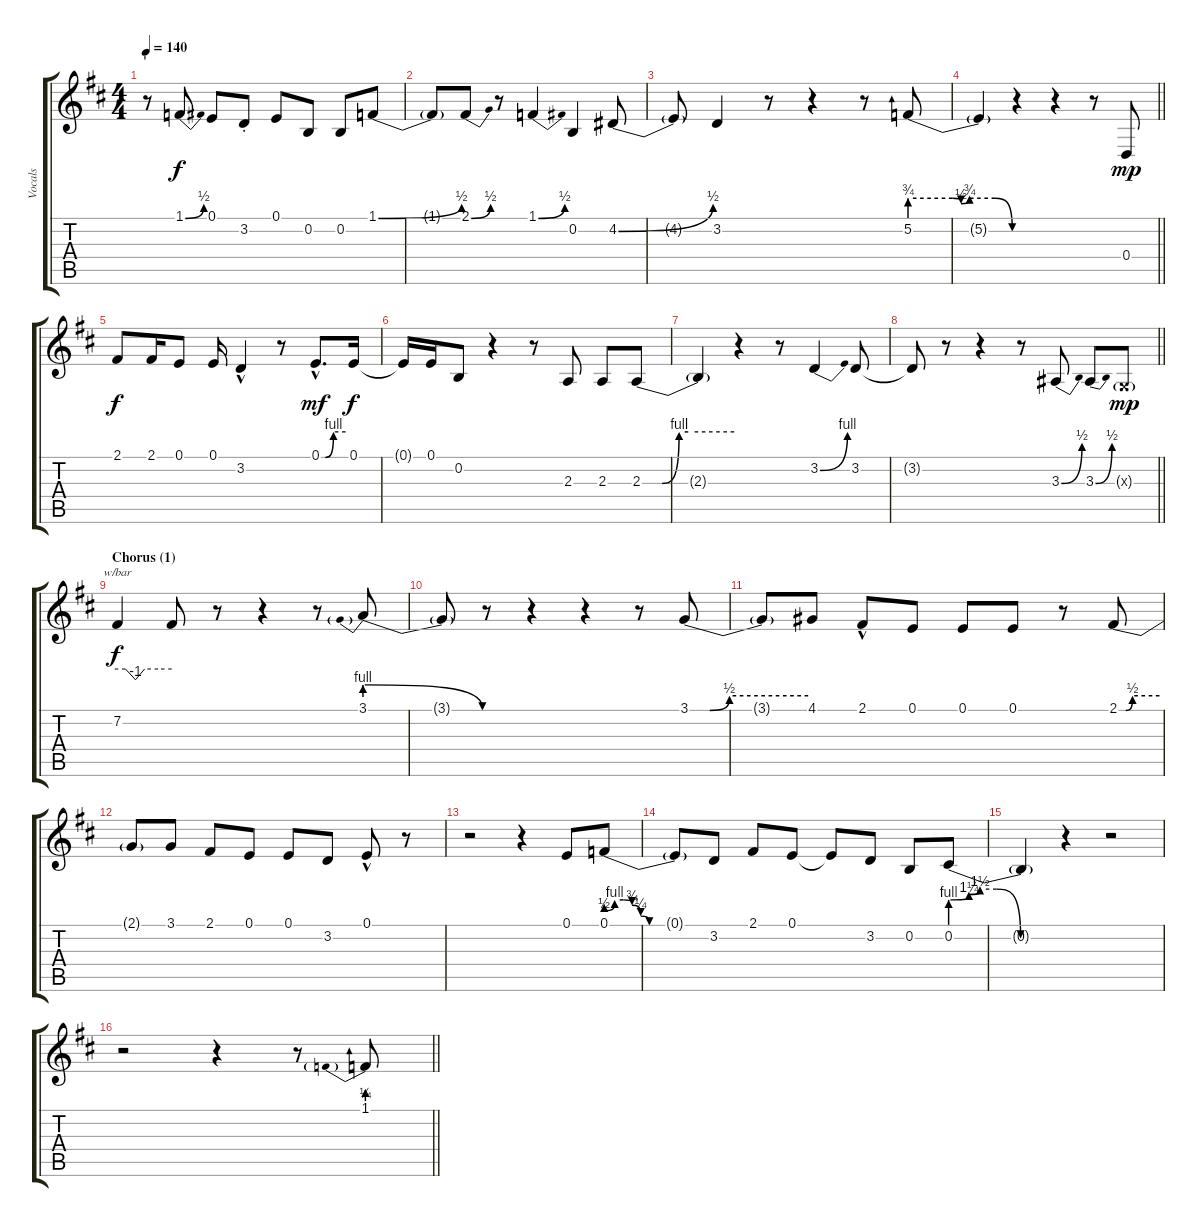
\track ("Vocals" "Vocals") {instrument oboe}
\staff {score tabs}
\tuning (E4 B3 G3 D3 A2 E2) {hide}
\ts (4 4)
\section ("" "'")
\tempo 140
\clef g2
\ks bminor
r.8{dy f} 1.1{be (bend 0 0 60 2)}.8 0.1.8 3.2{st}.8 0.1.8 0.2.8 0.2.8 1.1{be (bend 0 0 60 2)}.8 |
1.1{t}.8 2.1{be (bend 0 0 60 2)}.8 r.8 1.1{be (bend 0 0 60 2)}.4 0.2.4 4.2{be (bend 0 0 60 2)}.8 |
4.2{t}.8 3.2.4 r.8 r.4 r.8 5.2{be (custom 0 3 25 3 30 2 35 3 50 3 60 0)}.8 |
\barLineRight lightlight
5.2{t}.4 r.4 r.4 r.8 0.4.8{dy mp} |
2.1.8{dy f} 2.1.16 0.1.8 0.1.16 3.2{hac}.4 r.8 0.1{be (custom 0 0 10 0 30 4 60 4) hac}.8{d dy mf} 0.1.16{dy f} |
0.1{t}.16 0.1.16 0.2.8 r.4 r.8 2.3.8 2.3.8 2.3{be (custom 0 0 13 0 24 4 30 4 60 4)}.8 |
2.3{t}.4 r.4 r.8 3.2{be (bend 0 0 60 4)}.4 3.2.8 |
\barLineRight lightlight
3.2{t}.8 r.8 r.4 r.8 3.3{be (bend 0 0 60 2)}.8 3.3{be (bend 0 0 60 2)}.8 0.3{g x}.8{dy mp} |
\section ("" "Chorus (1)")
7.2.4{tbe (custom default 0 0 9 0 20 -4 30 0 45 0 60 0) dy f} 7.2{t}.8 r.8 r.4 r.8 3.1{be (prebendrelease 0 4 60 0)}.8 |
3.1{t}.8 r.8 r.4 r.4 r.8 3.1{be (custom 0 0 10 0 20 2 60 2)}.8 |
3.1{t}.8 4.1.8 2.1{hac}.8 0.1.8 0.1.8 0.1.8 r.8 2.1{be (custom 0 0 10 0 20 2 60 2)}.8 |
2.1{t}.8 3.1.8 2.1.8 0.1.8 0.1.8 3.2.8 0.1{hac}.8 r.8 |
r.2 r.4 0.1.8 0.1{be (custom 0 2 5 4 10 4 15 3 20 1 25 0 60 0)}.8 |
0.1{t}.8 3.2.8 2.1.8 0.1.8 0.1{t}.8 3.2.8 0.2.8 0.2{be (custom 0 4 10 5 16 6 25 6 38 0 60 0)}.8 |
0.2{t}.4 r.4 r.2 |
\barLineRight lightlight
r.2 r.4 r.8 1.1{be (prebend 0 1 60 1)}.8
